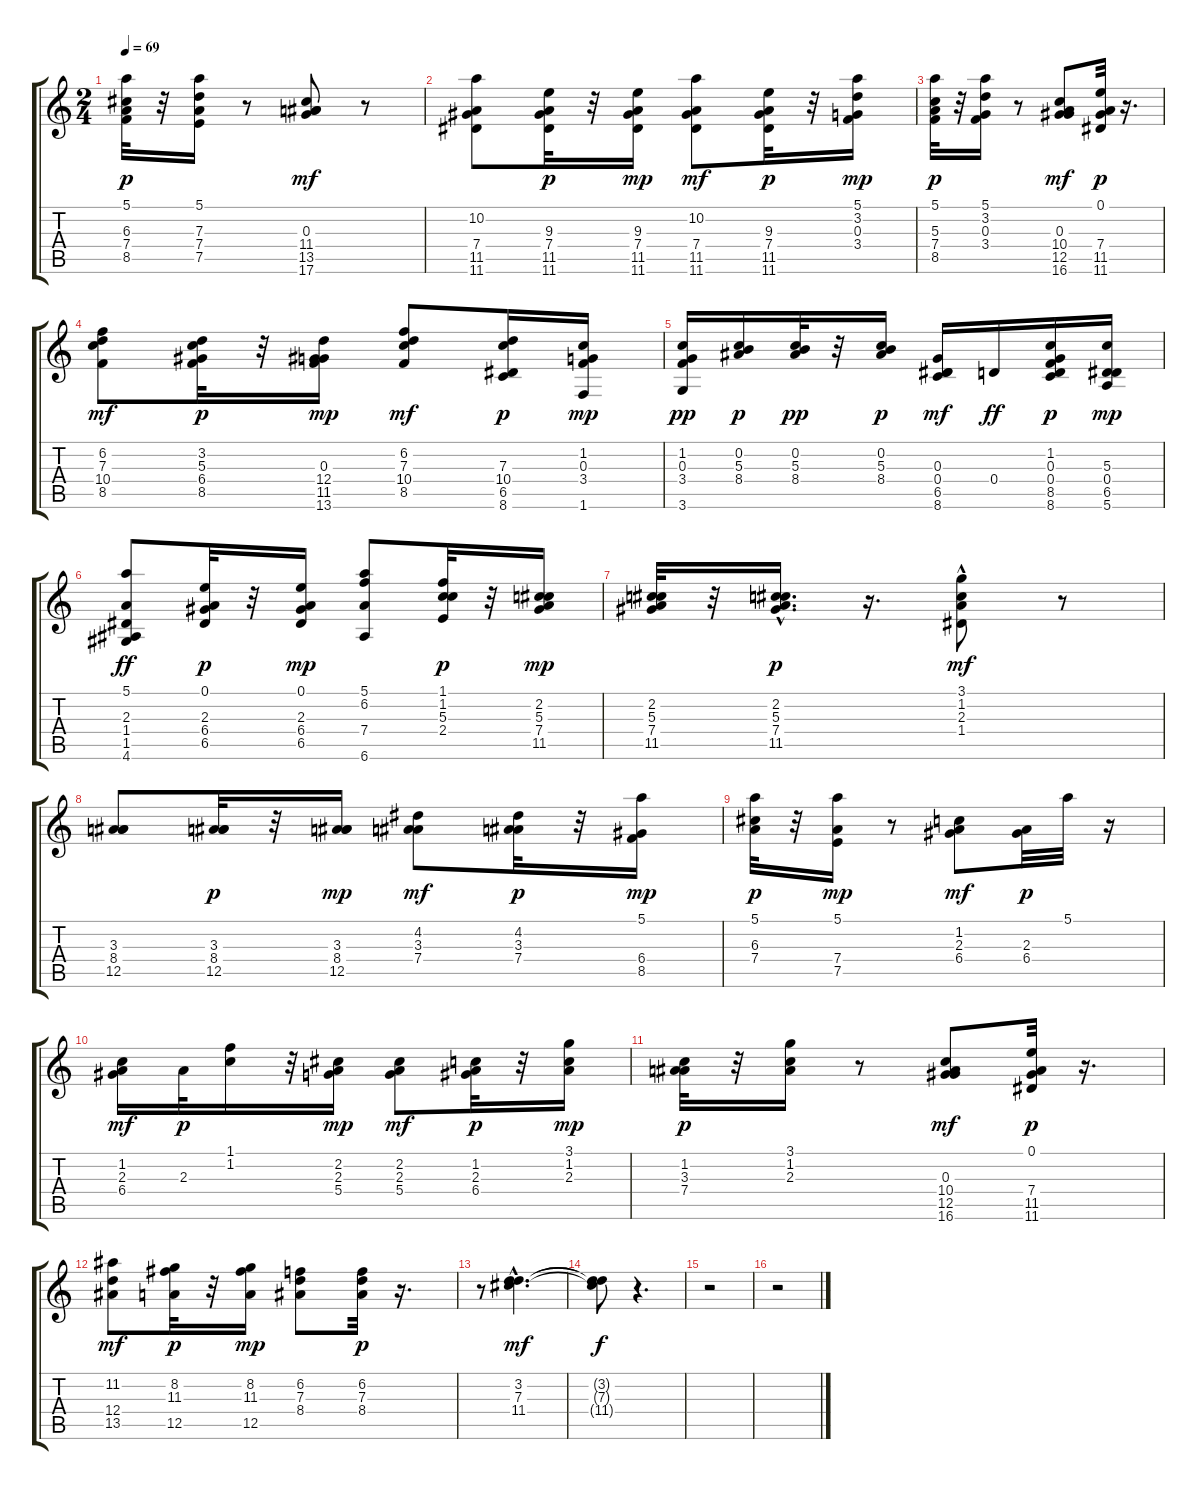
\track "" {instrument electricguitarjazz}
\staff {score tabs}
\tuning (E4 B3 G3 D3 A2 E2) {hide}
\ts (2 4)
\tempo 69
\clef g2
\ks c
(5.1 6.3 7.4 8.5).32{dy p} r.32 (5.1 7.3 7.4 7.5).16 r.8 (0.3 11.4 13.5 17.6).8{dy mf} r.8 |
(10.2 7.4 11.5 11.6).8 (9.3 7.4 11.5 11.6).32{dy p} r.32 (9.3 7.4 11.5 11.6).16{dy mp} (10.2 7.4 11.5 11.6).8{dy mf} (9.3 7.4 11.5 11.6).32{dy p} r.32 (5.1 3.2 0.3 3.4).16{dy mp} |
(5.1 5.3 7.4 8.5).32{dy p} r.32 (5.1 3.2 0.3 3.4).16 r.8 (0.3 10.4 12.5 16.6).8{dy mf} (0.1 7.4 11.5 11.6).32{dy p} r.16{d} |
(6.2 7.3 10.4 8.5).8{dy mf} (3.2 5.3 6.4 8.5).32{dy p} r.32 (0.3 12.4 11.5 13.6).16{dy mp} (6.2 7.3 10.4 8.5).8{dy mf} (7.3 10.4 6.5 8.6).16{dy p} (1.2 0.3 3.4 1.6).16{dy mp} |
(1.2 0.3 3.4 3.6).16{dy pp} (0.2 5.3 8.4).16{dy p} (0.2 5.3 8.4).32{dy pp} r.32 (0.2 5.3 8.4).16{dy p} (0.3 0.4 6.5 8.6).16{dy mf} 0.4.16{dy ff} (1.2 0.3 0.4 8.5 8.6).16{dy p} (5.3 0.4 6.5 5.6).16{dy mp} |
(5.1 2.3 1.4 1.5 4.6).8{dy ff} (0.1 2.3 6.4 6.5).32{dy p} r.32 (0.1 2.3 6.4 6.5).16{dy mp} (5.1 6.2 7.4 6.6).8 (1.1 1.2 5.3 2.4).32{dy p} r.32 (2.2 5.3 7.4 11.5).16{dy mp} |
(2.2 5.3 7.4 11.5).32 r.32 (2.2{hac} 5.3{hac} 7.4{hac} 11.5{hac}).16{d dy p} r.16{d} (3.1 1.2{hac} 2.3 1.4).8{dy mf} r.8 |
(3.3 8.4 12.5).8 (3.3 8.4 12.5).32{dy p} r.32 (3.3 8.4 12.5).16{dy mp} (4.2 3.3 7.4).8{dy mf} (4.2 3.3 7.4).32{dy p} r.32 (5.1 6.4 8.5).16{dy mp} |
(5.1 6.3 7.4).32{dy p} r.32 (5.1 7.4 7.5).16{dy mp} r.8 (1.2 2.3 6.4).8{dy mf} (2.3 6.4).32{dy p} 5.1.32 r.16 |
(1.2 2.3 6.4).16{dy mf} 2.3.32{dy p} (1.1 1.2).16 r.32 (2.2 2.3 5.4).16{dy mp} (2.2 2.3 5.4).8{dy mf} (1.2 2.3 6.4).32{dy p} r.32 (3.1 1.2 2.3).16{dy mp} |
(1.2 3.3 7.4).32{dy p} r.32 (3.1 1.2 2.3).16 r.8 (0.3 10.4 12.5 16.6).8{dy mf} (0.1 7.4 11.5 11.6).32{dy p} r.16{d} |
(11.2 12.4 13.5).8{dy mf} (8.2 11.3 12.5).32{dy p} r.32 (8.2 11.3 12.5).16{dy mp} (6.2 7.3 8.4).8 (6.2 7.3 8.4).32{dy p} r.16{d} |
r.8 (3.2{hac} 7.3{hac} 11.4{hac}).4{d dy mf} |
(3.2{t} 7.3{t} 11.4{t}).8{dy f} r.4{d} |
r.2 |
r.2
